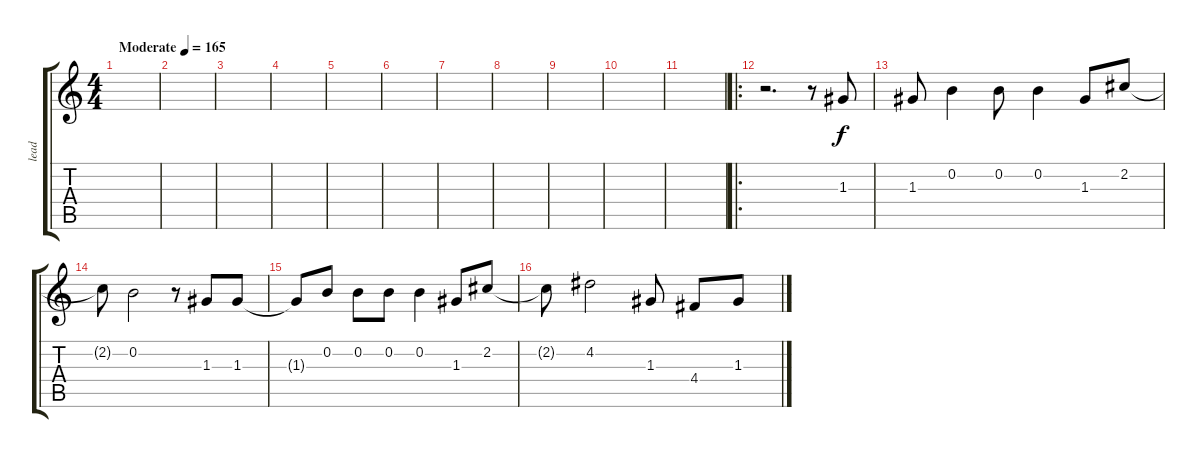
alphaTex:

\track ("lead" "lead") {instrument banjo}
\staff {score tabs}
\tuning (E4 B3 G3 D3 A2 E2) {hide}
\displaytranspose 12
\ts (4 4)
\tempo (165 "Moderate")
\clef g2
\ks c
|
|
|
|
|
|
|
|
|
|
|
\ro
r.2{d} r.8 1.3.8 |
1.3.8 0.2.4 0.2.8 0.2.4 1.3.8 2.2.8 |
2.2{t}.8 0.2.2 r.8 1.3.8 1.3.8 |
1.3{t}.8 0.2.8 0.2.8 0.2.8 0.2.4 1.3.8 2.2.8 |
2.2{t}.8 4.2.2 1.3.8 4.4.8 1.3.8
